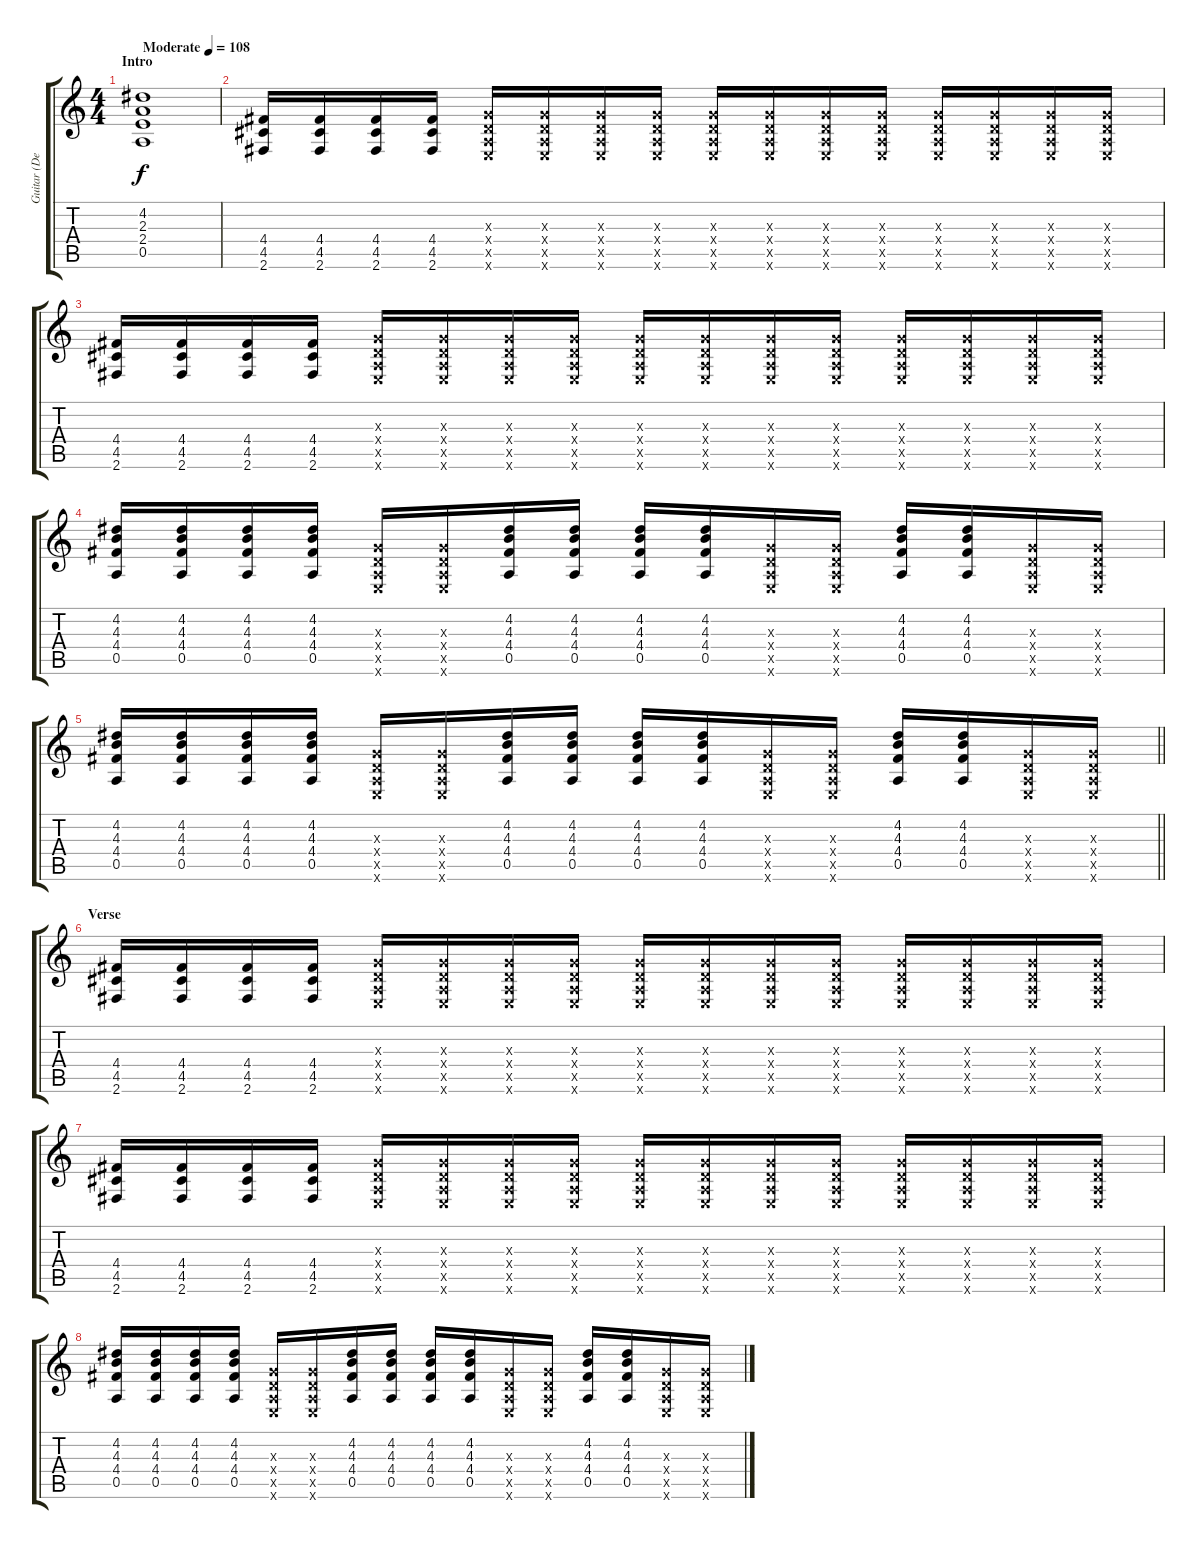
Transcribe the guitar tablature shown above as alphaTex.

\track ("Guitar (Dean DeLeo)" "Guitar (De") {instrument overdrivenguitar}
\staff {score tabs}
\tuning (E4 B3 G3 D3 A2 E2) {hide}
\ts (4 4)
\section ("" "Intro")
\tempo (108 "Moderate")
\clef g2
\ks c
(4.2 2.3 2.4 0.5).1{dy f instrument overdrivenguitar} |
(4.4 4.5 2.6).16 (4.4 4.5 2.6).16 (4.4 4.5 2.6).16 (4.4 4.5 2.6).16 (0.3{x} 0.4{x} 0.5{x} 0.6{x}).16 (0.3{x} 0.4{x} 0.5{x} 0.6{x}).16 (0.3{x} 0.4{x} 0.5{x} 0.6{x}).16 (0.3{x} 0.4{x} 0.5{x} 0.6{x}).16 (0.3{x} 0.4{x} 0.5{x} 0.6{x}).16 (0.3{x} 0.4{x} 0.5{x} 0.6{x}).16 (0.3{x} 0.4{x} 0.5{x} 0.6{x}).16 (0.3{x} 0.4{x} 0.5{x} 0.6{x}).16 (0.3{x} 0.4{x} 0.5{x} 0.6{x}).16 (0.3{x} 0.4{x} 0.5{x} 0.6{x}).16 (0.3{x} 0.4{x} 0.5{x} 0.6{x}).16 (0.3{x} 0.4{x} 0.5{x} 0.6{x}).16 |
(4.4 4.5 2.6).16 (4.4 4.5 2.6).16 (4.4 4.5 2.6).16 (4.4 4.5 2.6).16 (0.3{x} 0.4{x} 0.5{x} 0.6{x}).16 (0.3{x} 0.4{x} 0.5{x} 0.6{x}).16 (0.3{x} 0.4{x} 0.5{x} 0.6{x}).16 (0.3{x} 0.4{x} 0.5{x} 0.6{x}).16 (0.3{x} 0.4{x} 0.5{x} 0.6{x}).16 (0.3{x} 0.4{x} 0.5{x} 0.6{x}).16 (0.3{x} 0.4{x} 0.5{x} 0.6{x}).16 (0.3{x} 0.4{x} 0.5{x} 0.6{x}).16 (0.3{x} 0.4{x} 0.5{x} 0.6{x}).16 (0.3{x} 0.4{x} 0.5{x} 0.6{x}).16 (0.3{x} 0.4{x} 0.5{x} 0.6{x}).16 (0.3{x} 0.4{x} 0.5{x} 0.6{x}).16 |
(4.2 4.3 4.4 0.5).16 (4.2 4.3 4.4 0.5).16 (4.2 4.3 4.4 0.5).16 (4.2 4.3 4.4 0.5).16 (0.3{x} 0.4{x} 0.5{x} 0.6{x}).16 (0.3{x} 0.4{x} 0.5{x} 0.6{x}).16 (4.2 4.3 4.4 0.5).16 (4.2 4.3 4.4 0.5).16 (4.2 4.3 4.4 0.5).16 (4.2 4.3 4.4 0.5).16 (0.3{x} 0.4{x} 0.5{x} 0.6{x}).16 (0.3{x} 0.4{x} 0.5{x} 0.6{x}).16 (4.2 4.3 4.4 0.5).16 (4.2 4.3 4.4 0.5).16 (0.3{x} 0.4{x} 0.5{x} 0.6{x}).16 (0.3{x} 0.4{x} 0.5{x} 0.6{x}).16 |
\barLineRight lightlight
(4.2 4.3 4.4 0.5).16 (4.2 4.3 4.4 0.5).16 (4.2 4.3 4.4 0.5).16 (4.2 4.3 4.4 0.5).16 (0.3{x} 0.4{x} 0.5{x} 0.6{x}).16 (0.3{x} 0.4{x} 0.5{x} 0.6{x}).16 (4.2 4.3 4.4 0.5).16 (4.2 4.3 4.4 0.5).16 (4.2 4.3 4.4 0.5).16 (4.2 4.3 4.4 0.5).16 (0.3{x} 0.4{x} 0.5{x} 0.6{x}).16 (0.3{x} 0.4{x} 0.5{x} 0.6{x}).16 (4.2 4.3 4.4 0.5).16 (4.2 4.3 4.4 0.5).16 (0.3{x} 0.4{x} 0.5{x} 0.6{x}).16 (0.3{x} 0.4{x} 0.5{x} 0.6{x}).16 |
\section ("" "Verse")
(4.4 4.5 2.6).16 (4.4 4.5 2.6).16 (4.4 4.5 2.6).16 (4.4 4.5 2.6).16 (0.3{x} 0.4{x} 0.5{x} 0.6{x}).16 (0.3{x} 0.4{x} 0.5{x} 0.6{x}).16 (0.3{x} 0.4{x} 0.5{x} 0.6{x}).16 (0.3{x} 0.4{x} 0.5{x} 0.6{x}).16 (0.3{x} 0.4{x} 0.5{x} 0.6{x}).16 (0.3{x} 0.4{x} 0.5{x} 0.6{x}).16 (0.3{x} 0.4{x} 0.5{x} 0.6{x}).16 (0.3{x} 0.4{x} 0.5{x} 0.6{x}).16 (0.3{x} 0.4{x} 0.5{x} 0.6{x}).16 (0.3{x} 0.4{x} 0.5{x} 0.6{x}).16 (0.3{x} 0.4{x} 0.5{x} 0.6{x}).16 (0.3{x} 0.4{x} 0.5{x} 0.6{x}).16 |
(4.4 4.5 2.6).16 (4.4 4.5 2.6).16 (4.4 4.5 2.6).16 (4.4 4.5 2.6).16 (0.3{x} 0.4{x} 0.5{x} 0.6{x}).16 (0.3{x} 0.4{x} 0.5{x} 0.6{x}).16 (0.3{x} 0.4{x} 0.5{x} 0.6{x}).16 (0.3{x} 0.4{x} 0.5{x} 0.6{x}).16 (0.3{x} 0.4{x} 0.5{x} 0.6{x}).16 (0.3{x} 0.4{x} 0.5{x} 0.6{x}).16 (0.3{x} 0.4{x} 0.5{x} 0.6{x}).16 (0.3{x} 0.4{x} 0.5{x} 0.6{x}).16 (0.3{x} 0.4{x} 0.5{x} 0.6{x}).16 (0.3{x} 0.4{x} 0.5{x} 0.6{x}).16 (0.3{x} 0.4{x} 0.5{x} 0.6{x}).16 (0.3{x} 0.4{x} 0.5{x} 0.6{x}).16 |
(4.2 4.3 4.4 0.5).16 (4.2 4.3 4.4 0.5).16 (4.2 4.3 4.4 0.5).16 (4.2 4.3 4.4 0.5).16 (0.3{x} 0.4{x} 0.5{x} 0.6{x}).16 (0.3{x} 0.4{x} 0.5{x} 0.6{x}).16 (4.2 4.3 4.4 0.5).16 (4.2 4.3 4.4 0.5).16 (4.2 4.3 4.4 0.5).16 (4.2 4.3 4.4 0.5).16 (0.3{x} 0.4{x} 0.5{x} 0.6{x}).16 (0.3{x} 0.4{x} 0.5{x} 0.6{x}).16 (4.2 4.3 4.4 0.5).16 (4.2 4.3 4.4 0.5).16 (0.3{x} 0.4{x} 0.5{x} 0.6{x}).16 (0.3{x} 0.4{x} 0.5{x} 0.6{x}).16
